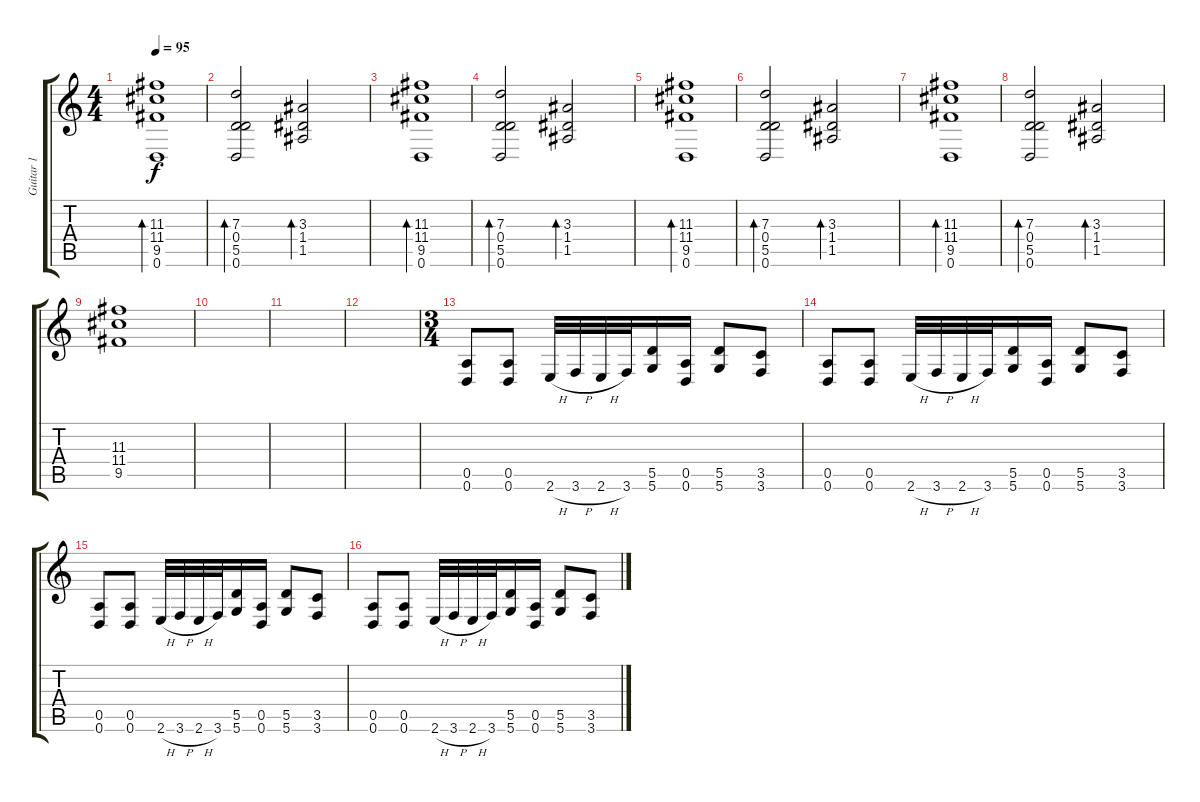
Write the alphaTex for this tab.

\track ("Guitar 1" "Guitar 1") {instrument distortionguitar}
\staff {score tabs}
\tuning (E4 B3 G3 D3 A2 D2) {hide}
\ts (4 4)
\tempo 95
\clef g2
\ks c
(11.3 11.4 9.5 0.6).1{bd 240 dy f volume 15 balance 11 instrument electricguitarclean} |
(7.3 0.4 5.5 0.6).2{bd 240 volume 15 balance 11 instrument electricguitarclean} (3.3 1.4 1.5).2{bd 240} |
(11.3 11.4 9.5 0.6).1{bd 240 volume 15 balance 11 instrument electricguitarclean} |
(7.3 0.4 5.5 0.6).2{bd 240 volume 15 balance 11 instrument electricguitarclean} (3.3 1.4 1.5).2{bd 240} |
(11.3 11.4 9.5 0.6).1{bd 240 volume 15 balance 11 instrument electricguitarclean} |
(7.3 0.4 5.5 0.6).2{bd 240 volume 15 balance 11 instrument electricguitarclean} (3.3 1.4 1.5).2{bd 240} |
(11.3 11.4 9.5 0.6).1{bd 240 volume 15 balance 11 instrument electricguitarclean} |
(7.3 0.4 5.5 0.6).2{bd 240 volume 15 balance 11 instrument electricguitarclean} (3.3 1.4 1.5).2{bd 240} |
(11.3 11.4 9.5).1{volume 15 balance 11 instrument electricguitarclean} |
|
|
|
\ts (3 4)
(0.5 0.6).8{volume 15 balance 16 instrument distortionguitar} (0.5 0.6).8 2.6{h}.32 3.6{h}.32 2.6{h}.32 3.6.32 (5.5 5.6).16 (0.5 0.6).16 (5.5 5.6).8 (3.5 3.6).8 |
(0.5 0.6).8 (0.5 0.6).8 2.6{h}.32 3.6{h}.32 2.6{h}.32 3.6.32 (5.5 5.6).16 (0.5 0.6).16 (5.5 5.6).8 (3.5 3.6).8 |
(0.5 0.6).8{balance 16} (0.5 0.6).8 2.6{h}.32 3.6{h}.32 2.6{h}.32 3.6.32 (5.5 5.6).16 (0.5 0.6).16 (5.5 5.6).8 (3.5 3.6).8 |
(0.5 0.6).8 (0.5 0.6).8 2.6{h}.32 3.6{h}.32 2.6{h}.32 3.6.32 (5.5 5.6).16 (0.5 0.6).16 (5.5 5.6).8 (3.5 3.6).8
